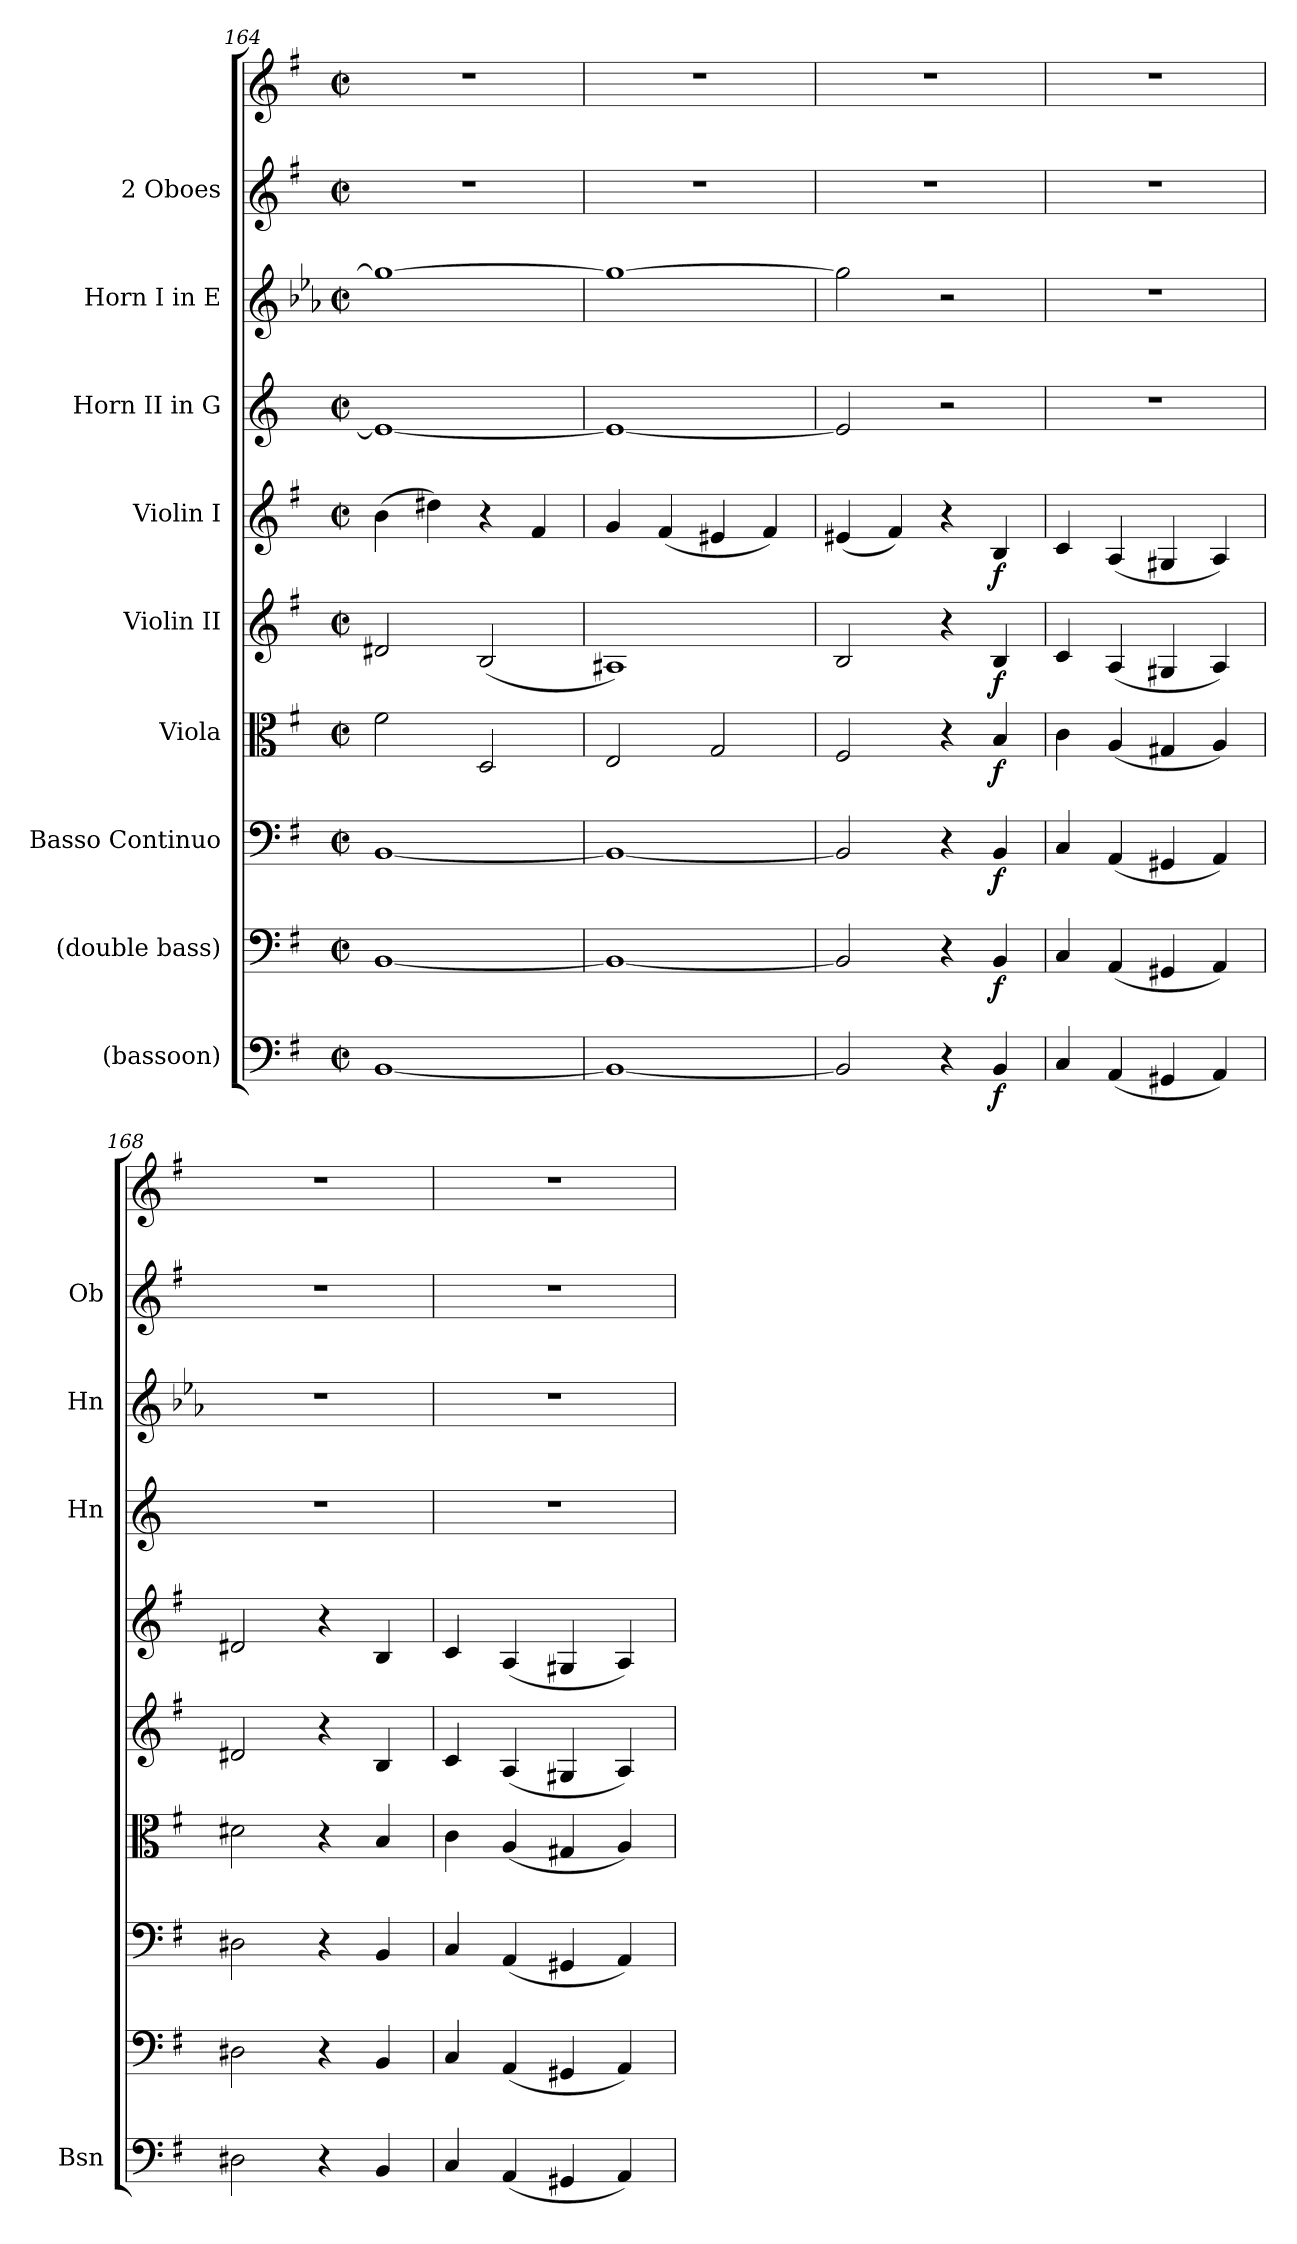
**kern	**dynam	**kern	**dynam	**kern	**dynam	**kern	**dynam	**kern	**dynam	**kern	**dynam	**kern	**kern	**kern	**kern
*part9	*part9	*part8	*part8	*part7	*part7	*part6	*part6	*part5	*part5	*part4	*part4	*part3	*part2	*part1	*part1
*staff10	*staff10	*staff9	*staff9	*staff8	*staff8	*staff7	*staff7	*staff6	*staff6	*staff5	*staff5	*staff4	*staff3	*staff2	*staff1
*I"(bassoon)	*	*I"(double bass)	*	*I"Basso Continuo	*	*I"Viola	*	*I"Violin II	*	*I"Violin I	*	*I"Horn II in G	*I"Horn I in E	*I"2 Oboes	*
*I'Bsn	*	*	*	*	*	*	*	*	*	*	*	*I'Hn	*I'Hn	*I'Ob	*
*clefF4	*	*clefF4	*	*clefF4	*	*clefC3	*	*clefG2	*	*clefG2	*	*clefG2	*clefG2	*clefG2	*clefG2
*	*	*ITrd7c12	*	*	*	*	*	*	*	*	*	*ITrd3c5	*ITrd5c8	*	*
*k[f#]	*	*k[f#]	*	*k[f#]	*	*k[f#]	*	*k[f#]	*	*k[f#]	*	*k[f#]	*k[f#]	*k[f#]	*k[f#]
*M2/2	*	*M2/2	*	*M2/2	*	*M2/2	*	*M2/2	*	*M2/2	*	*M2/2	*M2/2	*M2/2	*M2/2
*met(c|)	*	*met(c|)	*	*met(c|)	*	*met(c|)	*	*met(c|)	*	*met(c|)	*	*met(c|)	*met(c|)	*met(c|)	*met(c|)
=164	=164	=164	=164	=164	=164	=164	=164	=164	=164	=164	=164	=164	=164	=164	=164
[1BB	.	[1BBB	.	[1BB	.	2f#\	.	2d#X/	.	(>4b\	.	1B_	1b_	1r	1r
.	.	.	.	.	.	.	.	.	.	4dd#X\)	.	.	.	.	.
.	.	.	.	.	.	2D/	.	(<2B/	.	4r	.	.	.	.	.
.	.	.	.	.	.	.	.	.	.	4f#/	.	.	.	.	.
=165	=165	=165	=165	=165	=165	=165	=165	=165	=165	=165	=165	=165	=165	=165	=165
1BB_	.	1BBB_	.	1BB_	.	2E/	.	1A#X)	.	4g/	.	1B_	1b_	1r	1r
.	.	.	.	.	.	.	.	.	.	(<4f#/	.	.	.	.	.
.	.	.	.	.	.	2G/	.	.	.	4e#X/	.	.	.	.	.
.	.	.	.	.	.	.	.	.	.	4f#/)	.	.	.	.	.
=166	=166	=166	=166	=166	=166	=166	=166	=166	=166	=166	=166	=166	=166	=166	=166
2BB/]	.	2BBB/]	.	2BB/]	.	2F#/	.	2B/	.	(<4e#X/	.	2B/]	2b\]	1r	1r
.	.	.	.	.	.	.	.	.	.	4f#/)	.	.	.	.	.
4r	.	4r	.	4r	.	4r	.	4r	.	4r	.	2r	2r	.	.
!	!LO:DY:b	!	!LO:DY:b	!	!LO:DY:b	!	!LO:DY:b	!	!LO:DY:b	!	!LO:DY:b	!	!	!	!
4BB/	f	4BBB/	f	4BB/	f	4B/	f	4B/	f	4B/	f	.	.	.	.
!!LO:PB:g=z
=167	=167	=167	=167	=167	=167	=167	=167	=167	=167	=167	=167	=167	=167	=167	=167
4C/	.	4CC/	.	4C/	.	4c\	.	4c/	.	4c/	.	1r	1r	1r	1r
(<4AA/	.	(<4AAA/	.	(<4AA/	.	(<4A/	.	(<4A/	.	(<4A/	.	.	.	.	.
4GG#X/	.	4GGG#X/	.	4GG#X/	.	4G#X/	.	4G#X/	.	4G#X/	.	.	.	.	.
4AA/)	.	4AAA/)	.	4AA/)	.	4A/)	.	4A/)	.	4A/)	.	.	.	.	.
=168	=168	=168	=168	=168	=168	=168	=168	=168	=168	=168	=168	=168	=168	=168	=168
2D#X\	.	2DD#X\	.	2D#X\	.	2d#X\	.	2d#X/	.	2d#X/	.	1r	1r	1r	1r
4r	.	4r	.	4r	.	4r	.	4r	.	4r	.	.	.	.	.
4BB/	.	4BBB/	.	4BB/	.	4B/	.	4B/	.	4B/	.	.	.	.	.
=169	=169	=169	=169	=169	=169	=169	=169	=169	=169	=169	=169	=169	=169	=169	=169
4C/	.	4CC/	.	4C/	.	4c\	.	4c/	.	4c/	.	1r	1r	1r	1r
(<4AA/	.	(<4AAA/	.	(<4AA/	.	(<4A/	.	(<4A/	.	(<4A/	.	.	.	.	.
4GG#X/	.	4GGG#X/	.	4GG#X/	.	4G#X/	.	4G#X/	.	4G#X/	.	.	.	.	.
4AA/)	.	4AAA/)	.	4AA/)	.	4A/)	.	4A/)	.	4A/)	.	.	.	.	.
=	=	=	=	=	=	=	=	=	=	=	=	=	=	=	=
*-	*-	*-	*-	*-	*-	*-	*-	*-	*-	*-	*-	*-	*-	*-	*-
